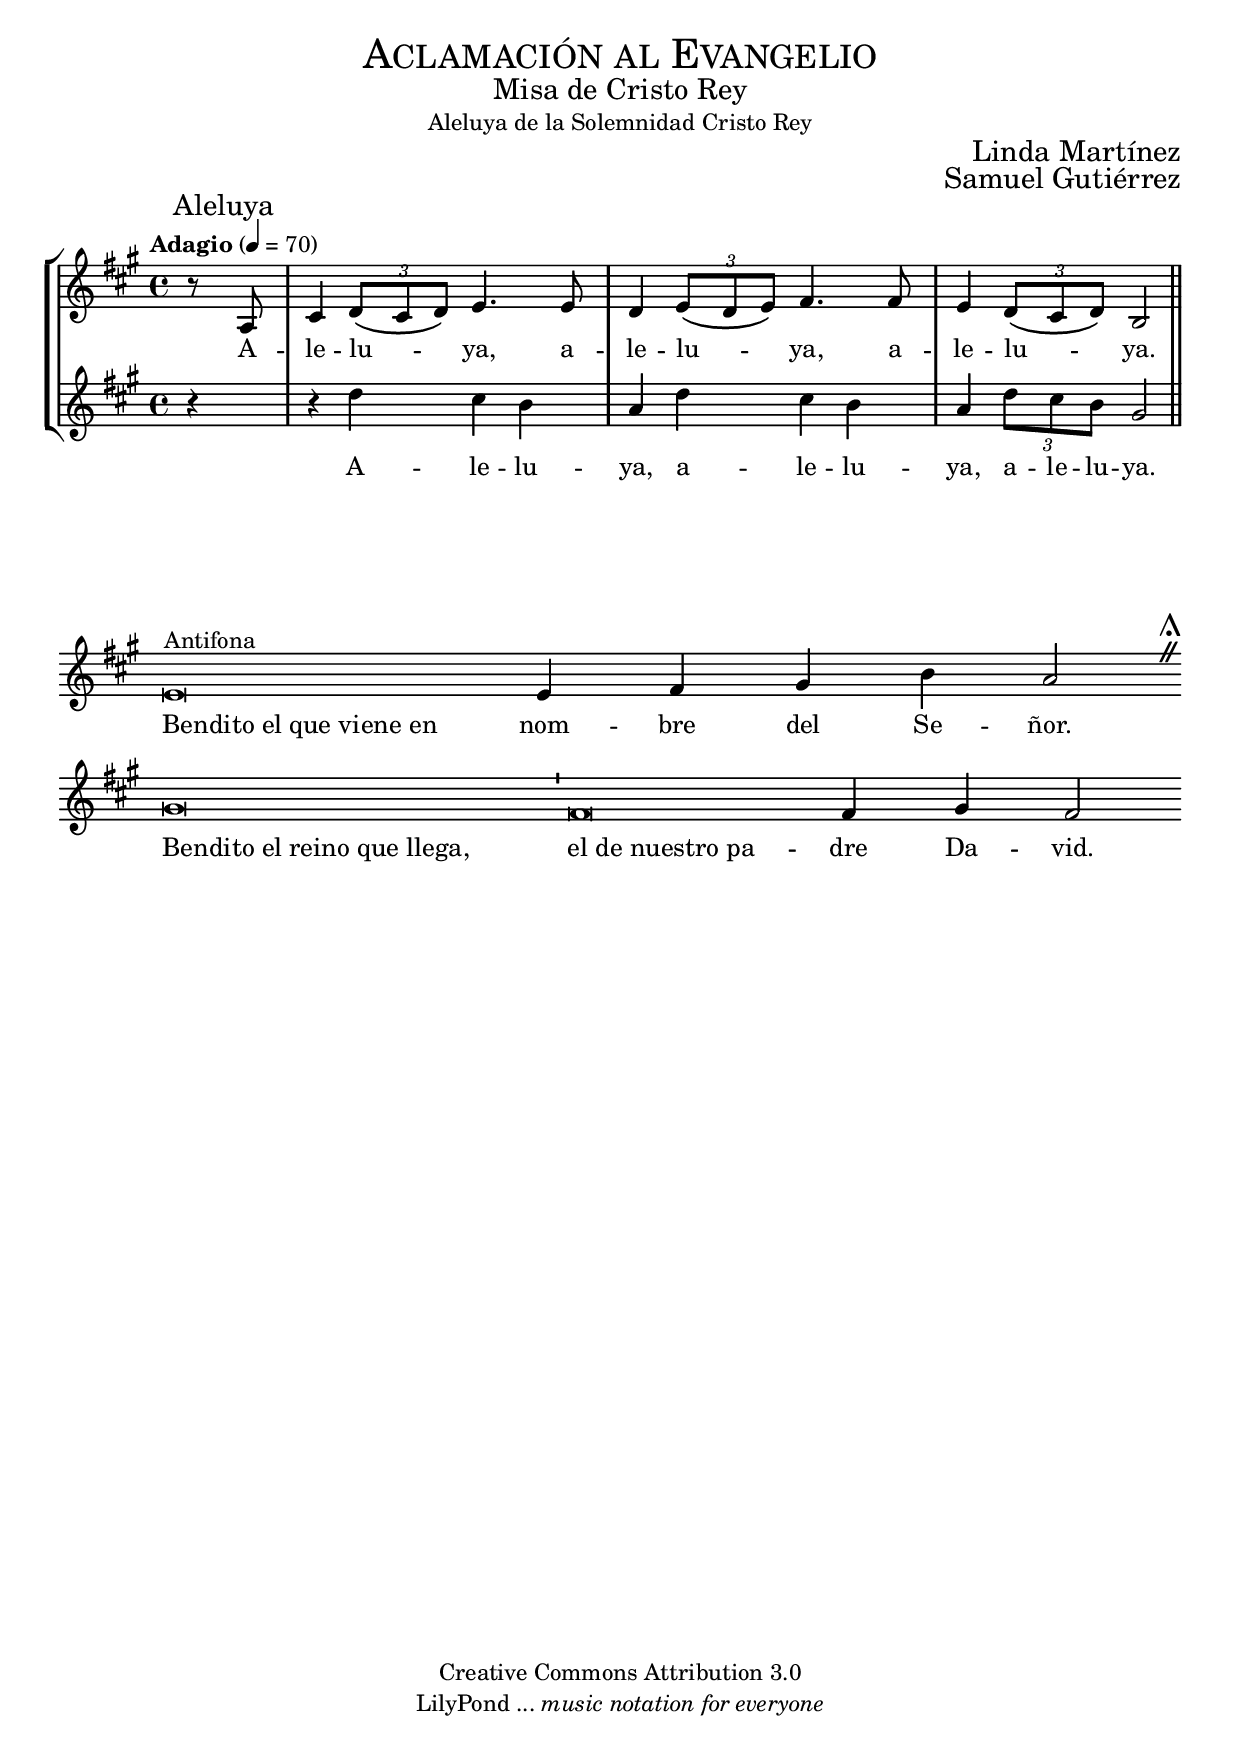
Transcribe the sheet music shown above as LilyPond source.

%  Aleluya - Melody inspired by the compositions of Mons Marco Frisina
%  Music and accompaniment by serachsam

\language "espanol"
\version "2.23.2"

% --- Global parameters

% --- Includes
\include "gregorian.ly"

% --- Global size
% #(set-global-staff-size 20)

% --- Header
\markup { \fill-line { \center-column { \fontsize #5 \smallCaps "Aclamación al Evangelio" \fontsize #2 "Misa de Cristo Rey" "Aleluya de la Solemnidad Cristo Rey"} } }
\markup { \fill-line { " " \right-column { \fontsize #2 "Linda Martínez" } } }
\markup { \fill-line { " " \right-column { \fontsize #2 "Samuel Gutiérrez" } } }
\header {
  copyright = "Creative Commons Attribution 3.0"
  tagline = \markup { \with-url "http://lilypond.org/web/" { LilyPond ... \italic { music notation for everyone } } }
  breakbefore = ##t
}

% --- Music

% --- Harmony
harmony_stanza = \new ChordNames {
  \chordmode {
    \italianChords
    R4 la4 re4 dos2:m re4 mi4 fas2:m la4 re4 mi2
  }
}

% --- Estrofa 1
\score {
  \new StaffGroup = "Aleluya" <<
    %\harmony_stanza
    \new Staff <<
      \set Staff.midiInstrument = #"choir aahs"
      \new Voice = "melody" \relative do' {
        \tempo "Adagio" 4 = 70
        \time 4/4
        \key la \major
        \partial 4 r8\mark \markup{ "Aleluya" } la8
        dos4 \tuplet 3/2 { re8( dos re) } mi4. mi8
        re4 \tuplet 3/2 { mi8( re mi) } fas4. fas8
        mi4 \tuplet 3/2 { re8( dos re) } si2 \bar "||" \break s32
      }
      \new Lyrics \lyricsto "melody" {
        A -- le -- lu -- ya,
        a -- le -- lu -- ya,
        a -- le -- lu -- ya.
      }
    >>
    \new Staff <<
      \set Staff.midiInstrument = #"choir aahs"
      \new Voice = "contramelody" \relative do'' {
        \tempo "Adagio" 4 = 70
        \time 4/4
        \key la \major

        \partial 4 r4
        r4 re dos si
        la4 re dos si
        la4 \tuplet 3/2 { re8[ dos si] } sols2 \bar "||" \break s32
      }
      \new Lyrics \lyricsto "contramelody" {
        A -- le -- lu -- ya,
        a -- le -- lu -- ya,
        a -- le -- lu -- ya.
      }
    >>
  >>
  \midi {}
  \layout {
    \context {
      \Staff
      \RemoveEmptyStaves
    }
    \context {
      \Score
      \omit BarNumber
    }
  }
}

harmony_stanza_antifona = \new ChordNames {
  \chordmode {
    \italianChords
    mi\breve mi1 la2 mi\breve si\breve fas4:m mi4 fas2:m
  }
}

\score {
  <<
    %\harmony_stanza_antifona
    \new Staff <<
      \set Staff.midiInstrument = #"choir aahs"
      \new Voice = "melody" \relative do' {
        %\tempo "Adagio" 4 = 70
        \time 4/4
        \key la \major
        mi\breve^\markup{ "Antifona" }
        mi4 fas4 sols4 si4
        la2 \divisioMaior \break
        sols\breve \divisioMinima
        fas\breve
        fas4 sols4 fas2 \finalis \break
        s32
      }
      \new Lyrics \lyricsto "melody" {
        \once \override LyricText.self-alignment-X = #-1
        "Bendito el que viene en" nom -- bre del Se -- ñor.
        \once \override LyricText.self-alignment-X = #-1
        "Bendito el reino que llega,"
        \once \override LyricText.self-alignment-X = #-1
        "el de nuestro pa" -- dre Da -- vid.
      }
    >>
  >>
  \midi {}
  \layout {
    ragged-right = ##f
    \context {
      \Staff
      \remove "Time_signature_engraver"
      \remove "Bar_engraver"
      \RemoveEmptyStaves
    }
    \context {
      \Score
      barAlways = ##t
    }
  }
}

% --- Paper
\paper{
  #(set-default-paper-size "letter")
  page-breaking = #ly:page-turn-breaking
}
